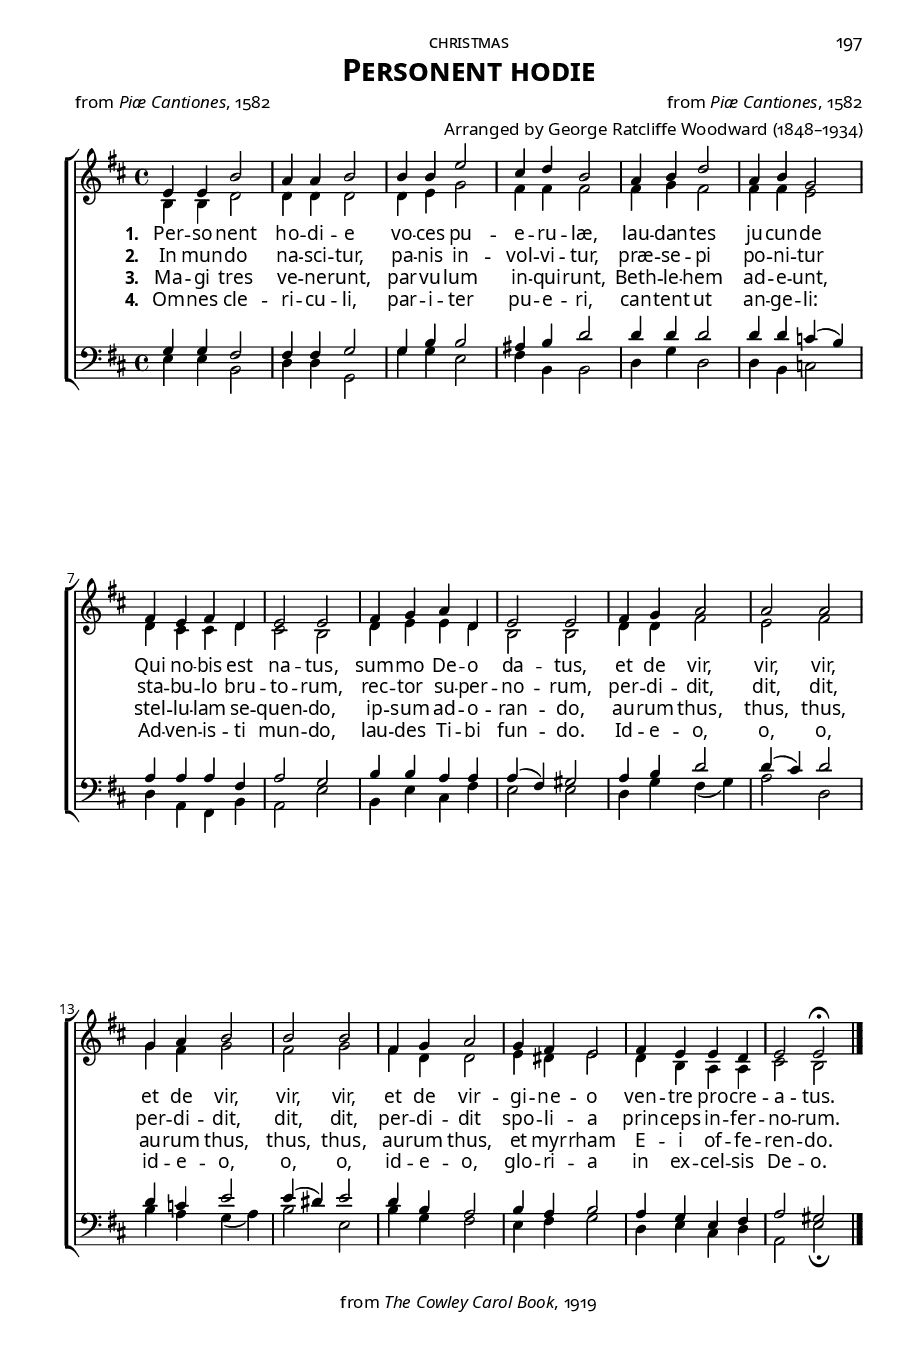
\version "2.14.2"
\include "util.ly"
\header {
  title = \markup{\override #'(font-name . "Garamond Premier Pro Semibold"){ \abs-fontsize #15 \smallCapsOldStyle"Personent hodie"}}
  poet = \markup \concat{"from " \italic "Piæ Cantiones" \oldStyleNum", 1582"}
  composer = \markup \concat{"from " \italic "Piæ Cantiones" \oldStyleNum", 1582"}
  arranger = \markup\oldStyleNum"Arranged by George Ratcliffe Woodward (1848–1934)"
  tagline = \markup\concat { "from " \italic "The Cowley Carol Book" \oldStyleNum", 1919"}
}
\paper {
  %print-all-headers = ##f
  paper-height = 9\in
  paper-width = 6\in
  indent = 0\in
  %system-system-spacing = #'((basic-distance . 10) (padding . 0))
  %system-system-spacing =
  %  #'((basic-distance . 0)
  %     (minimum-distance . 0)
  %     (padding . -0.35)
  %     (stretchability . 100))
  ragged-last-bottom = ##f
  ragged-bottom = ##f
  two-sided = ##t
  inner-margin = 0.5\in
  outer-margin = 0.25\in
  top-margin = 0.25\in
  bottom-margin = 0.25\in
  first-page-number = #197
  print-first-page-number = ##t
  headerLine = \markup{\override #'(font-name . "Garamond Premier Pro") \smallCapsOldStyle"christmas"}
  oddHeaderMarkup = \markup\fill-line{
     \override #'(font-name . "Garamond Premier Pro")\abs-fontsize #8.5
     \combine 
        \fill-line{"" \on-the-fly #print-page-number-check-first
        \oldStylePageNum""
        }
        \fill-line{\headerLine}
  }
  evenHeaderMarkup = \markup {
     \override #'(font-name . "Garamond Premier Pro")\abs-fontsize #8.5
     \combine
        \on-the-fly #print-page-number-check-first
        \oldStylePageNum""
        \fill-line{\headerLine}
  }
}
#(set-global-staff-size 15) \paper{ #(define fonts (make-pango-font-tree "GoudyOlSt BT" "Garamond Premier Pro" "Garamond Premier Pro" (/ 15 20))) }
global = {
  \key d \major
  \time 4/4
  \autoBeamOff
}

sopMusic = \relative c' {
  e4 e |
  b'2 a4 a b2 b4 b |
  e2 cis4 d |
  b2 a4 b |
  
  d2 a4 b |
  g2 |
  fis4 e fis d |
  e2 e |
  fis4 g a d, |
  
  e2 e |
  fis4 g |
  a2 a |
  a g4 a |
  b2 b |
  b fis4 g |
  a2 g4 fis |
  e2 |
  fis4 e e d |
  e2 e\fermata \bar "|."
}
sopWords = \lyricmode {
  
}

altoMusic = \relative c' {
  b4 b |
  d2 d4 d |
  d2 d4 e |
  g2 fis4 fis |
  fis2 fis4 g |
  
  fis2 fis4 fis |
  e2 |
  d4 cis cis d |
  cis2 b |
  d4 e e d |
  
  b2 b |
  d4 d |
  fis2 e |
  fis g4 fis |
  g2 fis |
  
  g fis4 d |
  d2 e4 dis |
  e2 |
  d4 b a a |
  cis2 b \bar "|."
}
altoWords = \lyricmode {
  \dropLyricsV
  \set stanza = #"1. "
  Per -- so -- nent ho -- di -- e
  vo -- ces pu -- e -- ru -- læ,
  lau -- dan -- tes ju -- cun -- de
  Qui no -- bis est na -- tus,
  sum -- mo De -- o da -- tus,
  et de vir, vir, vir,
  et de vir, vir, vir,
  et de vir -- gi -- ne -- o
  ven -- tre pro -- cre -- a -- tus.
}
altoWordsII = \lyricmode {
  \dropLyricsV
%\markup\italic
  \set stanza = #"2. "
  In mun -- do na -- sci -- tur,
  pa -- nis in -- vol -- vi -- tur,
  præ -- se -- pi po -- ni -- tur
  sta -- bu -- lo bru -- to -- rum,
  rec -- tor su -- per -- no -- rum,
  per -- di -- dit, dit, dit,
  per -- di -- dit, dit, dit,
  per -- di -- dit spo -- li -- a
  prin -- ceps in -- fer -- no -- rum.
}
altoWordsIII = \lyricmode {
  \dropLyricsV
  \set stanza = #"3. "
  Ma -- gi tres ve -- ne -- runt,
  par -- vu -- lum in -- qui -- runt,
  Beth -- le -- hem ad -- e -- unt,
  stel -- lu -- lam se -- quen -- do,
  ip -- sum ad -- o -- ran -- do,
  au -- rum thus, thus, thus,
  au -- rum thus, thus, thus,
  au -- rum thus, et myr -- rham
  E -- i of -- fe -- ren -- do.
}
altoWordsIV = \lyricmode {
  \dropLyricsV
  \set stanza = #"4. "
  Om -- nes cle -- ri -- cu -- li,
  par -- i -- ter pu -- e -- ri,
  can -- tent ut an -- ge -- li:
  Ad -- ven -- is -- ti mun -- do,
  lau -- des Ti -- bi fun -- do.
  Id -- e -- o, o, o,
  id -- e -- o, o, o,
  id -- e -- o, glo -- ri -- a
  in ex -- cel -- sis De -- o.
}
altoWordsV = \lyricmode {
  \set stanza = #"5. "
  \set ignoreMelismata = ##t
}
altoWordsVI = \lyricmode {
  \set stanza = #"6. "
  \set ignoreMelismata = ##t
}
tenorMusic = \relative c' {
  g4 g |
  fis2 fis4 fis |
  g2 g4 b |
  b2 ais4 b |
  d2 d4 d |
  
  d2 d4 d |
  c4( b) |
  a4 a a fis |
  a2 g |
  b4 b a a |
  
  a( fis) gis2 |
  a4 b |
  d2 d4( cis) |
  d2 d4 c |
  e2 e4( dis) |
  
  e2 d4 b |
  a2 b4 a |
  b2 |
  a4 g e fis |
  a2 gis \bar "|."
}
tenorWords = \lyricmode {

}

bassMusic = \relative c {
  e4 e |
  b2 d4 d |
  g,2 g'4 g |
  e2 fis4 b, |
  b2 d4 g |
  
  d2 d4 b |
  c2 |
  d4  a fis b |
  a2 e' |
  b4 e cis fis |
  
  e2 e |
  d4 g |
  fis( g) a2 |
  d, b'4 a |
  g( a) b2 |
  
  e, b'4 g |
  fis2 e4 fis |
  g2 |
  d4 e cis d |
  a2 e'\fermata \bar "|."
}
bassWords = \lyricmode {

}

pianoRH = \relative c' {
}
pianoLH = \relative c' {
}

\score {
  <<
   \new ChoirStaff <<
    \new Staff = women <<
      \new Voice = "sopranos" { \voiceOne << \global \sopMusic >> }
      \new Voice = "altos" { \voiceTwo << \global \altoMusic >> }
    >>
    \new Lyrics \with { alignAboveContext = #"women" \override VerticalAxisGroup #'nonstaff-relatedstaff-spacing = #'((basic-distance . 1))} \lyricsto "sopranos" \sopWords
    \new Lyrics = "altosVI"  \with { alignBelowContext = #"women" } \lyricsto "sopranos" \altoWordsVI
    \new Lyrics = "altosV"  \with { alignBelowContext = #"women" } \lyricsto "sopranos" \altoWordsV
    \new Lyrics = "altosIV"  \with { alignBelowContext = #"women" } \lyricsto "sopranos" \altoWordsIV
    \new Lyrics = "altosIII"  \with { alignBelowContext = #"women" } \lyricsto "sopranos" \altoWordsIII
    \new Lyrics = "altosII"  \with { alignBelowContext = #"women" } \lyricsto "sopranos" \altoWordsII
    \new Lyrics = "altos"  \with { alignBelowContext = #"women" \override VerticalAxisGroup #'nonstaff-relatedstaff-spacing = #'((basic-distance . 1)) } \lyricsto "sopranos" \altoWords
   \new Staff = men <<
      \clef bass
      \new Voice = "tenors" { \voiceOne << \global \tenorMusic >> }
      \new Voice = "basses" { \voiceTwo << \global \bassMusic >> }
    >>
    \new Lyrics \with { alignAboveContext = #"men" \override VerticalAxisGroup #'nonstaff-relatedstaff-spacing = #'((basic-distance . 1)) } \lyricsto "tenors" \tenorWords
    \new Lyrics \with { alignBelowContext = #"men" \override VerticalAxisGroup #'nonstaff-relatedstaff-spacing = #'((basic-distance . 1)) } \lyricsto "basses" \bassWords
  >>
%    \new PianoStaff << \new Staff { \new Voice { \pianoRH } } \new Staff { \clef "bass" \pianoLH } >>
  >>
  \layout {
    \context {
      \Score
      %\override SpacingSpanner #'base-shortest-duration = #(ly:make-moment 1 8)
      %\override SpacingSpanner #'common-shortest-duration = #(ly:make-moment 1 4)
    }
    \context {
      % Remove all empty staves
      % \Staff \RemoveEmptyStaves \override VerticalAxisGroup #'remove-first = ##t
    }
  }
  \midi {
    \tempo 4 = 90
    \set Staff.midiInstrument = "flute"
  
    \context {
      \Voice
      \remove "Dynamic_performer"
    }
  }
}
